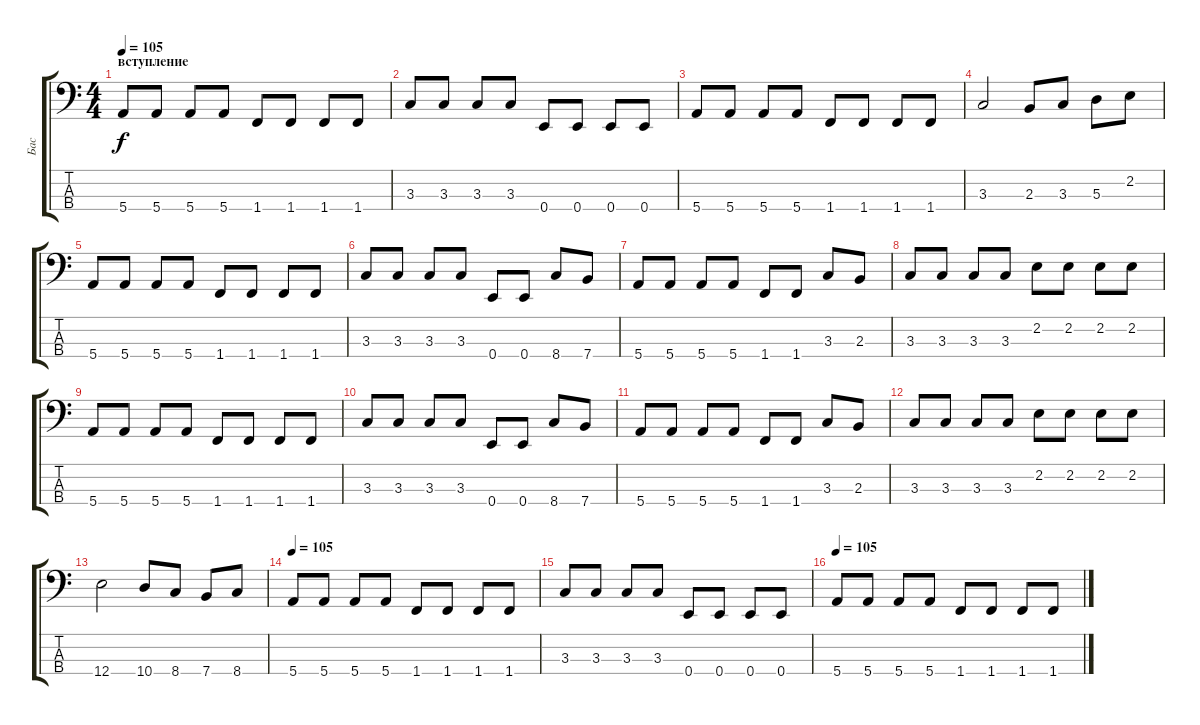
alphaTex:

\track ("Бас" "Бас") {instrument electricbassfinger}
\staff {score tabs}
\tuning (G2 D2 A1 E1) {hide}
\ts (4 4)
\section ("" "вступление")
\tempo 105
\clef f4
\ks c
5.4.8{dy f instrument electricbassfinger} 5.4.8 5.4.8 5.4.8 1.4.8 1.4.8 1.4.8 1.4.8 |
3.3.8 3.3.8 3.3.8 3.3.8 0.4.8 0.4.8 0.4.8 0.4.8 |
5.4.8 5.4.8 5.4.8 5.4.8 1.4.8 1.4.8 1.4.8 1.4.8 |
3.3.2 2.3.8 3.3.8 5.3.8 2.2.8 |
5.4.8 5.4.8 5.4.8 5.4.8 1.4.8 1.4.8 1.4.8 1.4.8 |
3.3.8 3.3.8 3.3.8 3.3.8 0.4.8 0.4.8 8.4.8 7.4.8 |
5.4.8 5.4.8 5.4.8 5.4.8 1.4.8 1.4.8 3.3.8 2.3.8 |
3.3.8 3.3.8 3.3.8 3.3.8 2.2.8 2.2.8 2.2.8 2.2.8 |
5.4.8 5.4.8 5.4.8 5.4.8 1.4.8 1.4.8 1.4.8 1.4.8 |
3.3.8 3.3.8 3.3.8 3.3.8 0.4.8 0.4.8 8.4.8 7.4.8 |
5.4.8 5.4.8 5.4.8 5.4.8 1.4.8 1.4.8 3.3.8 2.3.8 |
3.3.8 3.3.8 3.3.8 3.3.8 2.2.8 2.2.8 2.2.8 2.2.8 |
12.4.2 10.4.8 8.4.8 7.4.8 8.4.8 |
\tempo 105
5.4.8 5.4.8 5.4.8 5.4.8 1.4.8 1.4.8 1.4.8 1.4.8 |
3.3.8 3.3.8 3.3.8 3.3.8 0.4.8 0.4.8 0.4.8 0.4.8 |
\tempo 105
5.4.8 5.4.8 5.4.8 5.4.8 1.4.8 1.4.8 1.4.8 1.4.8
